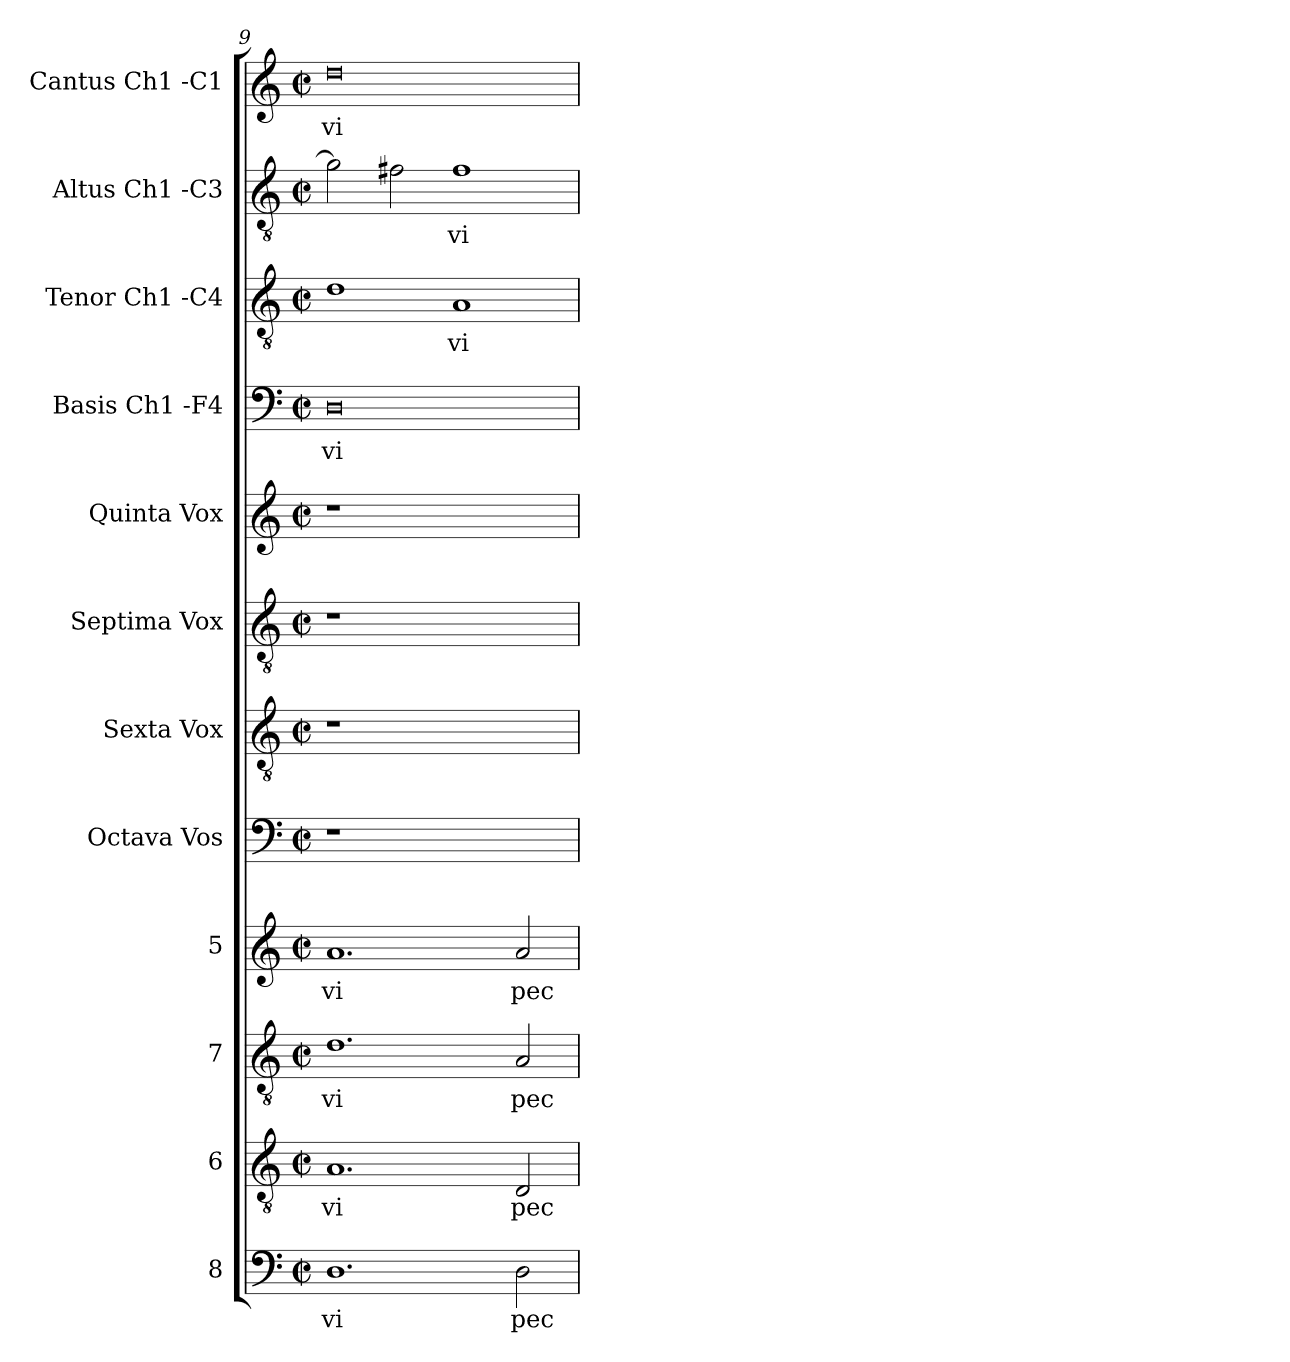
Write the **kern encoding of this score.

**kern	**text	**kern	**text	**kern	**text	**kern	**text	**kern	**kern	**kern	**kern	**kern	**text	**kern	**text	**kern	**text	**kern	**text
*part12	*part12	*part11	*part11	*part10	*part10	*part9	*part9	*part8	*part7	*part6	*part5	*part4	*part4	*part3	*part3	*part2	*part2	*part1	*part1
*staff12	*staff12	*staff11	*staff11	*staff10	*staff10	*staff9	*staff9	*staff8	*staff7	*staff6	*staff5	*staff4	*staff4	*staff3	*staff3	*staff2	*staff2	*staff1	*staff1
*I"8	*	*I"6	*	*I"7	*	*I"5	*	*I"Octava  Vos	*I"Sexta  Vox	*I"Septima  Vox	*I"Quinta  Vox	*I"Basis  Ch1 -F4	*	*I"Tenor  Ch1 -C4	*	*I"Altus  Ch1 -C3	*	*I"Cantus  Ch1 -C1	*
*	*	*	*	*	*	*	*	*	*	*	*	*I'B	*	*I'T	*	*I'A	*	*I'C	*
*clefF4	*	*clefGv2	*	*clefGv2	*	*clefG2	*	*clefF4	*clefGv2	*clefGv2	*clefG2	*clefF4	*	*clefGv2	*	*clefGv2	*	*clefG2	*
*k[]	*	*k[]	*	*k[]	*	*k[]	*	*k[]	*k[]	*k[]	*k[]	*k[]	*	*k[]	*	*k[]	*	*k[]	*
*C:	*	*C:	*	*C:	*	*C:	*	*C:	*C:	*C:	*C:	*C:	*	*C:	*	*C:	*	*C:	*
*M2/2	*	*M2/2	*	*M2/2	*	*M2/2	*	*M2/2	*M2/2	*M2/2	*M2/2	*M2/2	*	*M2/2	*	*M2/2	*	*M2/2	*
*met(c|)	*	*met(c|)	*	*met(c|)	*	*met(c|)	*	*met(c|)	*met(c|)	*met(c|)	*met(c|)	*met(c|)	*	*met(c|)	*	*met(c|)	*	*met(c|)	*
=9	=9	=9	=9	=9	=9	=9	=9	=9	=9	=9	=9	=9	=9	=9	=9	=9	=9	=9	=9
!	!LO:LY:b:cj	!	!LO:LY:b:cj	!	!LO:LY:b:cj	!	!LO:LY:b:cj	!	!	!	!	!	!LO:LY:b:cj	!	!LO:LY:b:cj	!	!LO:LY:b:cj	!	!LO:LY:b:cj
1.D	-vi	1.A	-vi	1.d	-vi	1.a	-vi	1r	1r	1r	1r	0D	-vi	1d	--	2g\]	--	0dd	-vi
!	!	!	!	!	!	!	!	!	!	!	!	!	!	!	!	!	!LO:LY:b:cj	!	!
.	.	.	.	.	.	.	.	.	.	.	.	.	.	.	.	2f#X\	--	.	.
!	!	!	!	!	!	!	!	!	!	!	!	!	!	!	!LO:LY:b:cj	!	!LO:LY:b:cj	!	!
.	.	.	.	.	.	.	.	1ryy	1ryy	1ryy	1ryy	.	.	1A	-vi	1f#	-vi	.	.
!	!LO:LY:b:cj	!	!LO:LY:b:cj	!	!LO:LY:b:cj	!	!LO:LY:b:cj	!	!	!	!	!	!	!	!	!	!	!	!
2D\	pec-	2D/	pec-	2A/	pec-	2a/	pec-	.	.	.	.	.	.	.	.	.	.	.	.
=	=	=	=	=	=	=	=	=	=	=	=	=	=	=	=	=	=	=	=
*-	*-	*-	*-	*-	*-	*-	*-	*-	*-	*-	*-	*-	*-	*-	*-	*-	*-	*-	*-
